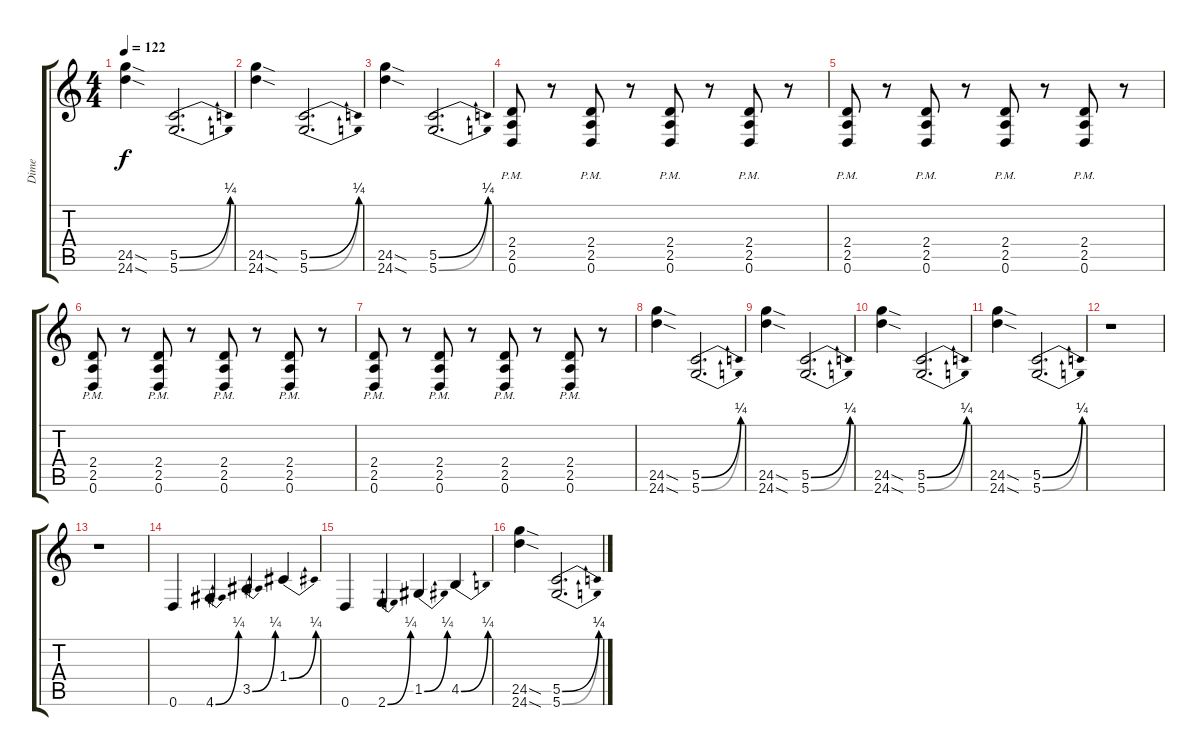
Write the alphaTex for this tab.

\track ("Dime" "Dime") {instrument distortionguitar}
\staff {score tabs}
\tuning (D4 A3 F3 C3 G2 D2) {hide}
\ts (4 4)
\tempo 122
\clef g2
\ks c
(24.5{sod} 24.6{sod}).4{dy f} (5.5{be (bend 0 0 60 1)} 5.6{be (bend 0 0 60 1)}).2{d} |
(24.5{sod} 24.6{sod}).4 (5.5{be (bend 0 0 60 1)} 5.6{be (bend 0 0 60 1)}).2{d} |
(24.5{sod} 24.6{sod}).4 (5.5{be (bend 0 0 60 1)} 5.6{be (bend 0 0 60 1)}).2{d} |
(2.4{pm} 2.5{pm} 0.6{pm}).8 r.8 (2.4{pm} 2.5{pm} 0.6{pm}).8 r.8 (2.4{pm} 2.5{pm} 0.6{pm}).8 r.8 (2.4{pm} 2.5{pm} 0.6{pm}).8 r.8 |
(2.4{pm} 2.5{pm} 0.6{pm}).8 r.8 (2.4{pm} 2.5{pm} 0.6{pm}).8 r.8 (2.4{pm} 2.5{pm} 0.6{pm}).8 r.8 (2.4{pm} 2.5{pm} 0.6{pm}).8 r.8 |
(2.4{pm} 2.5{pm} 0.6{pm}).8 r.8 (2.4{pm} 2.5{pm} 0.6{pm}).8 r.8 (2.4{pm} 2.5{pm} 0.6{pm}).8 r.8 (2.4{pm} 2.5{pm} 0.6{pm}).8 r.8 |
(2.4{pm} 2.5{pm} 0.6{pm}).8 r.8 (2.4{pm} 2.5{pm} 0.6{pm}).8 r.8 (2.4{pm} 2.5{pm} 0.6{pm}).8 r.8 (2.4{pm} 2.5{pm} 0.6{pm}).8 r.8 |
(24.5{sod} 24.6{sod}).4 (5.5{be (bend 0 0 60 1)} 5.6{be (bend 0 0 60 1)}).2{d} |
(24.5{sod} 24.6{sod}).4 (5.5{be (bend 0 0 60 1)} 5.6{be (bend 0 0 60 1)}).2{d} |
(24.5{sod} 24.6{sod}).4 (5.5{be (bend 0 0 60 1)} 5.6{be (bend 0 0 60 1)}).2{d} |
(24.5{sod} 24.6{sod}).4 (5.5{be (bend 0 0 60 1)} 5.6{be (bend 0 0 60 1)}).2{d} |
r.1 |
r.1 |
0.6.4 4.6{be (bend 0 0 60 1)}.4 3.5{be (bend 0 0 60 1)}.4 1.4{be (bend 0 0 60 1)}.4 |
0.6.4 2.6{be (bend 0 0 60 1)}.4 1.5{be (bend 0 0 60 1)}.4 4.5{be (bend 0 0 60 1)}.4 |
(24.5{sod} 24.6{sod}).4 (5.5{be (bend 0 0 60 1)} 5.6{be (bend 0 0 60 1)}).2{d}
